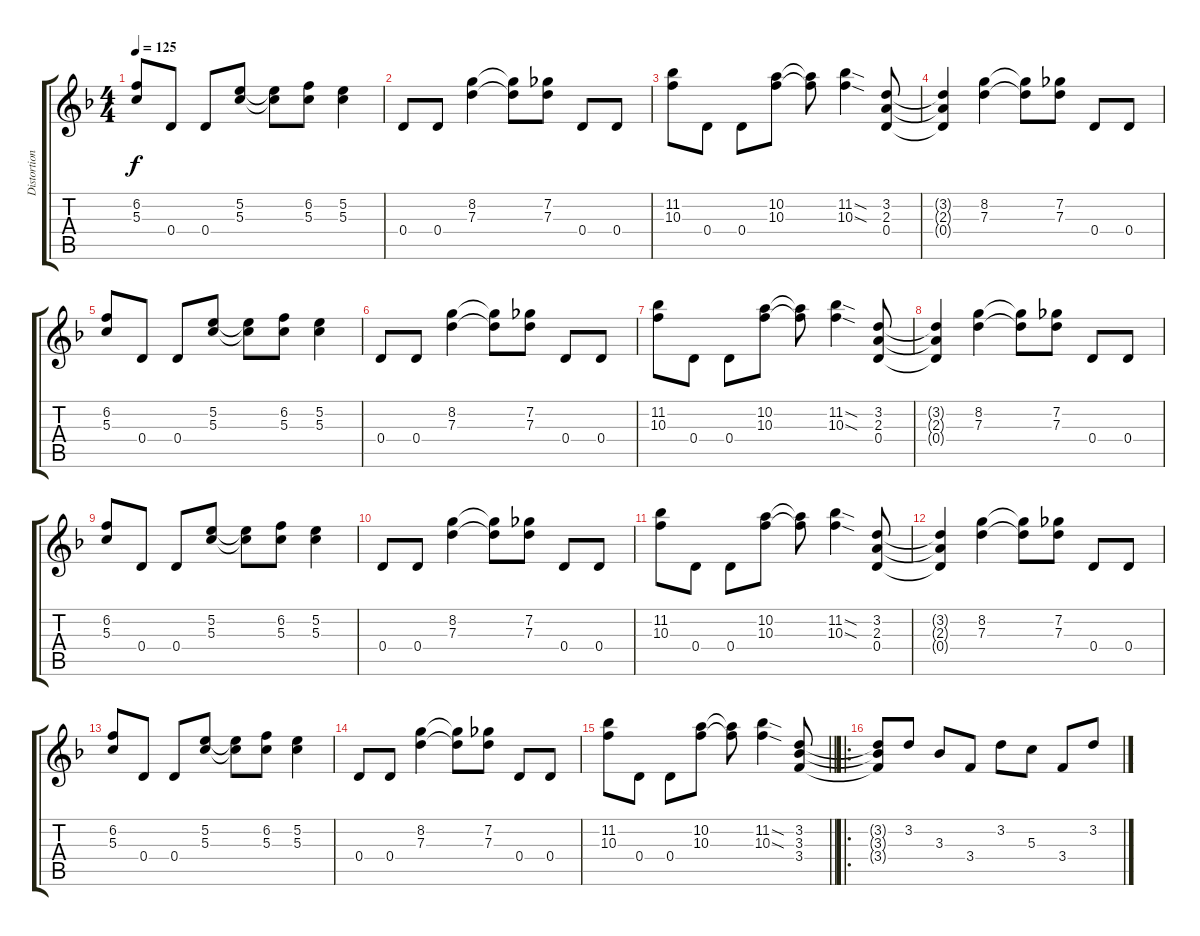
\track ("Distortion" "Distortion") {instrument distortionguitar}
\staff {score tabs}
\tuning (E4 B3 G3 D3 A2 E2) {hide}
\ts (4 4)
\tempo 125
\clef g2
\ks f
(6.2 5.3).8{dy f} 0.4.8 0.4.8 (5.2 5.3).8 (5.2{t} 5.3{t}).8 (6.2 5.3).8 (5.2 5.3).4 |
0.4.8 0.4.8 (8.2 7.3).4 (8.2{t} 7.3{t}).8 (7.2 7.3).8 0.4.8 0.4.8 |
(11.2 10.3).8 0.4.8 0.4.8 (10.2 10.3).8 (10.2{t} 10.3{t}).8 (11.2{sod} 10.3{sod}).4 (3.2 2.3 0.4).8 |
(3.2{t} 2.3{t} 0.4{t}).4 (8.2 7.3).4 (8.2{t} 7.3{t}).8 (7.2 7.3).8 0.4.8 0.4.8 |
(6.2 5.3).8 0.4.8 0.4.8 (5.2 5.3).8 (5.2{t} 5.3{t}).8 (6.2 5.3).8 (5.2 5.3).4 |
0.4.8 0.4.8 (8.2 7.3).4 (8.2{t} 7.3{t}).8 (7.2 7.3).8 0.4.8 0.4.8 |
(11.2 10.3).8 0.4.8 0.4.8 (10.2 10.3).8 (10.2{t} 10.3{t}).8 (11.2{sod} 10.3{sod}).4 (3.2 2.3 0.4).8 |
(3.2{t} 2.3{t} 0.4{t}).4 (8.2 7.3).4 (8.2{t} 7.3{t}).8 (7.2 7.3).8 0.4.8 0.4.8 |
(6.2 5.3).8 0.4.8 0.4.8 (5.2 5.3).8 (5.2{t} 5.3{t}).8 (6.2 5.3).8 (5.2 5.3).4 |
0.4.8 0.4.8 (8.2 7.3).4 (8.2{t} 7.3{t}).8 (7.2 7.3).8 0.4.8 0.4.8 |
(11.2 10.3).8 0.4.8 0.4.8 (10.2 10.3).8 (10.2{t} 10.3{t}).8 (11.2{sod} 10.3{sod}).4 (3.2 2.3 0.4).8 |
(3.2{t} 2.3{t} 0.4{t}).4 (8.2 7.3).4 (8.2{t} 7.3{t}).8 (7.2 7.3).8 0.4.8 0.4.8 |
(6.2 5.3).8 0.4.8 0.4.8 (5.2 5.3).8 (5.2{t} 5.3{t}).8 (6.2 5.3).8 (5.2 5.3).4 |
0.4.8 0.4.8 (8.2 7.3).4 (8.2{t} 7.3{t}).8 (7.2 7.3).8 0.4.8 0.4.8 |
\barLineRight lightlight
(11.2 10.3).8 0.4.8 0.4.8 (10.2 10.3).8 (10.2{t} 10.3{t}).8 (11.2{sod} 10.3{sod}).4 (3.2 3.3 3.4).8 |
\ro
\section ("" " ")
(3.2{t} 3.3{t} 3.4{t}).8 3.2.8 3.3.8 3.4.8 3.2.8 5.3.8 3.4.8 3.2.8
